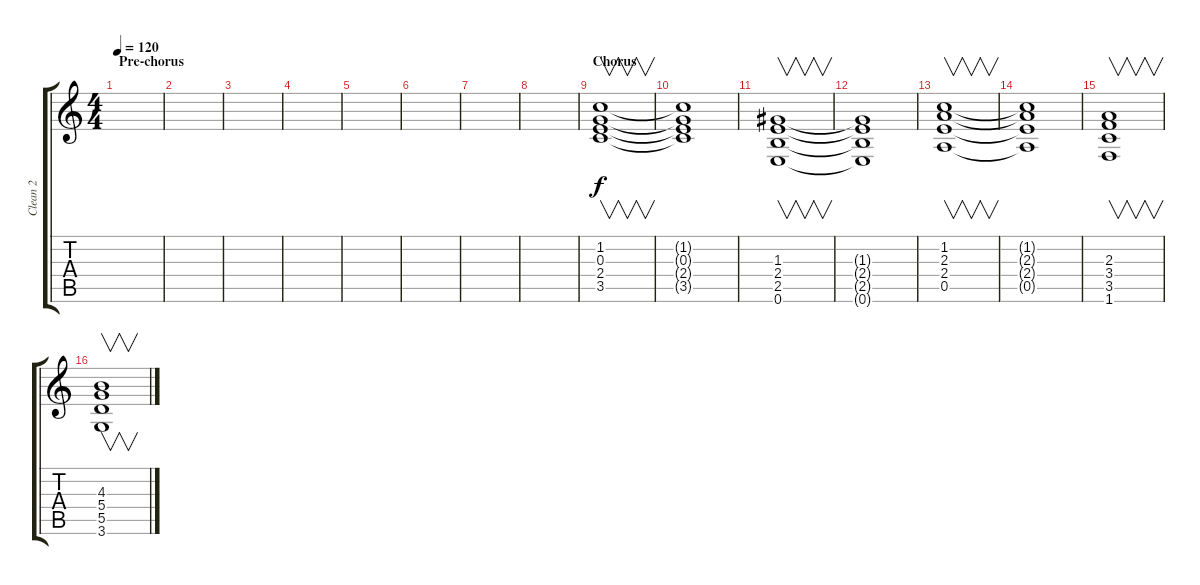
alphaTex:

\track ("Clean 2" "Clean 2") {instrument acousticguitarnylon}
\staff {score tabs}
\tuning (E4 B3 G3 D3 A2 E2) {hide}
\ts (4 4)
\section ("" "Pre-chorus")
\tempo 120
\clef g2
\ks c
|
|
|
|
|
|
|
|
\section ("" "Chorus")
(1.2 0.3 2.4 3.5).1{v} |
(1.2{t} 0.3{t} 2.4{t} 3.5{t}).1 |
(1.3 2.4 2.5 0.6).1{v} |
(1.3{t} 2.4{t} 2.5{t} 0.6{t}).1 |
(1.2 2.3 2.4 0.5).1{v} |
(1.2{t} 2.3{t} 2.4{t} 0.5{t}).1 |
(2.3 3.4 3.5 1.6).1{v} |
(4.3 5.4 5.5 3.6).1{v}
